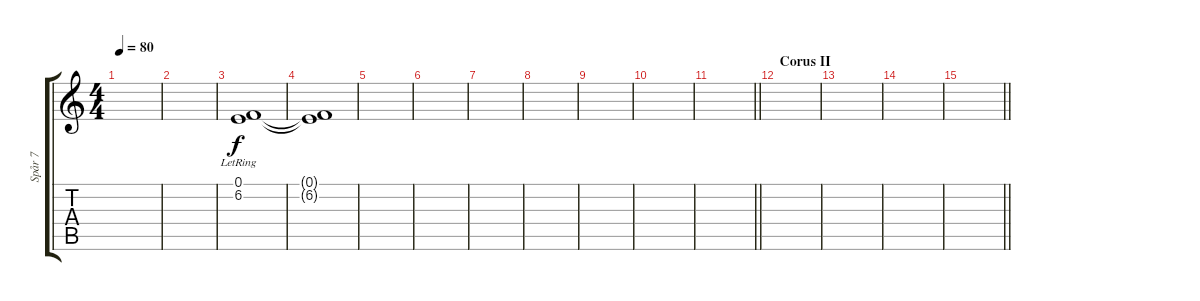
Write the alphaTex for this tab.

\track ("Spår 7" "Spår 7") {instrument synthstrings1}
\staff {score tabs}
\tuning (E4 B3 G3 D3 A2 E2) {hide}
\ts (4 4)
\tempo 80
\clef g2
\ks c
|
|
(0.1{lr} 6.2{lr}).1 |
(0.1{t} 6.2{t}).1 |
|
|
|
|
|
|
\barLineRight lightlight
|
\section ("" "Corus II")
|
|
|
\barLineRight lightlight
